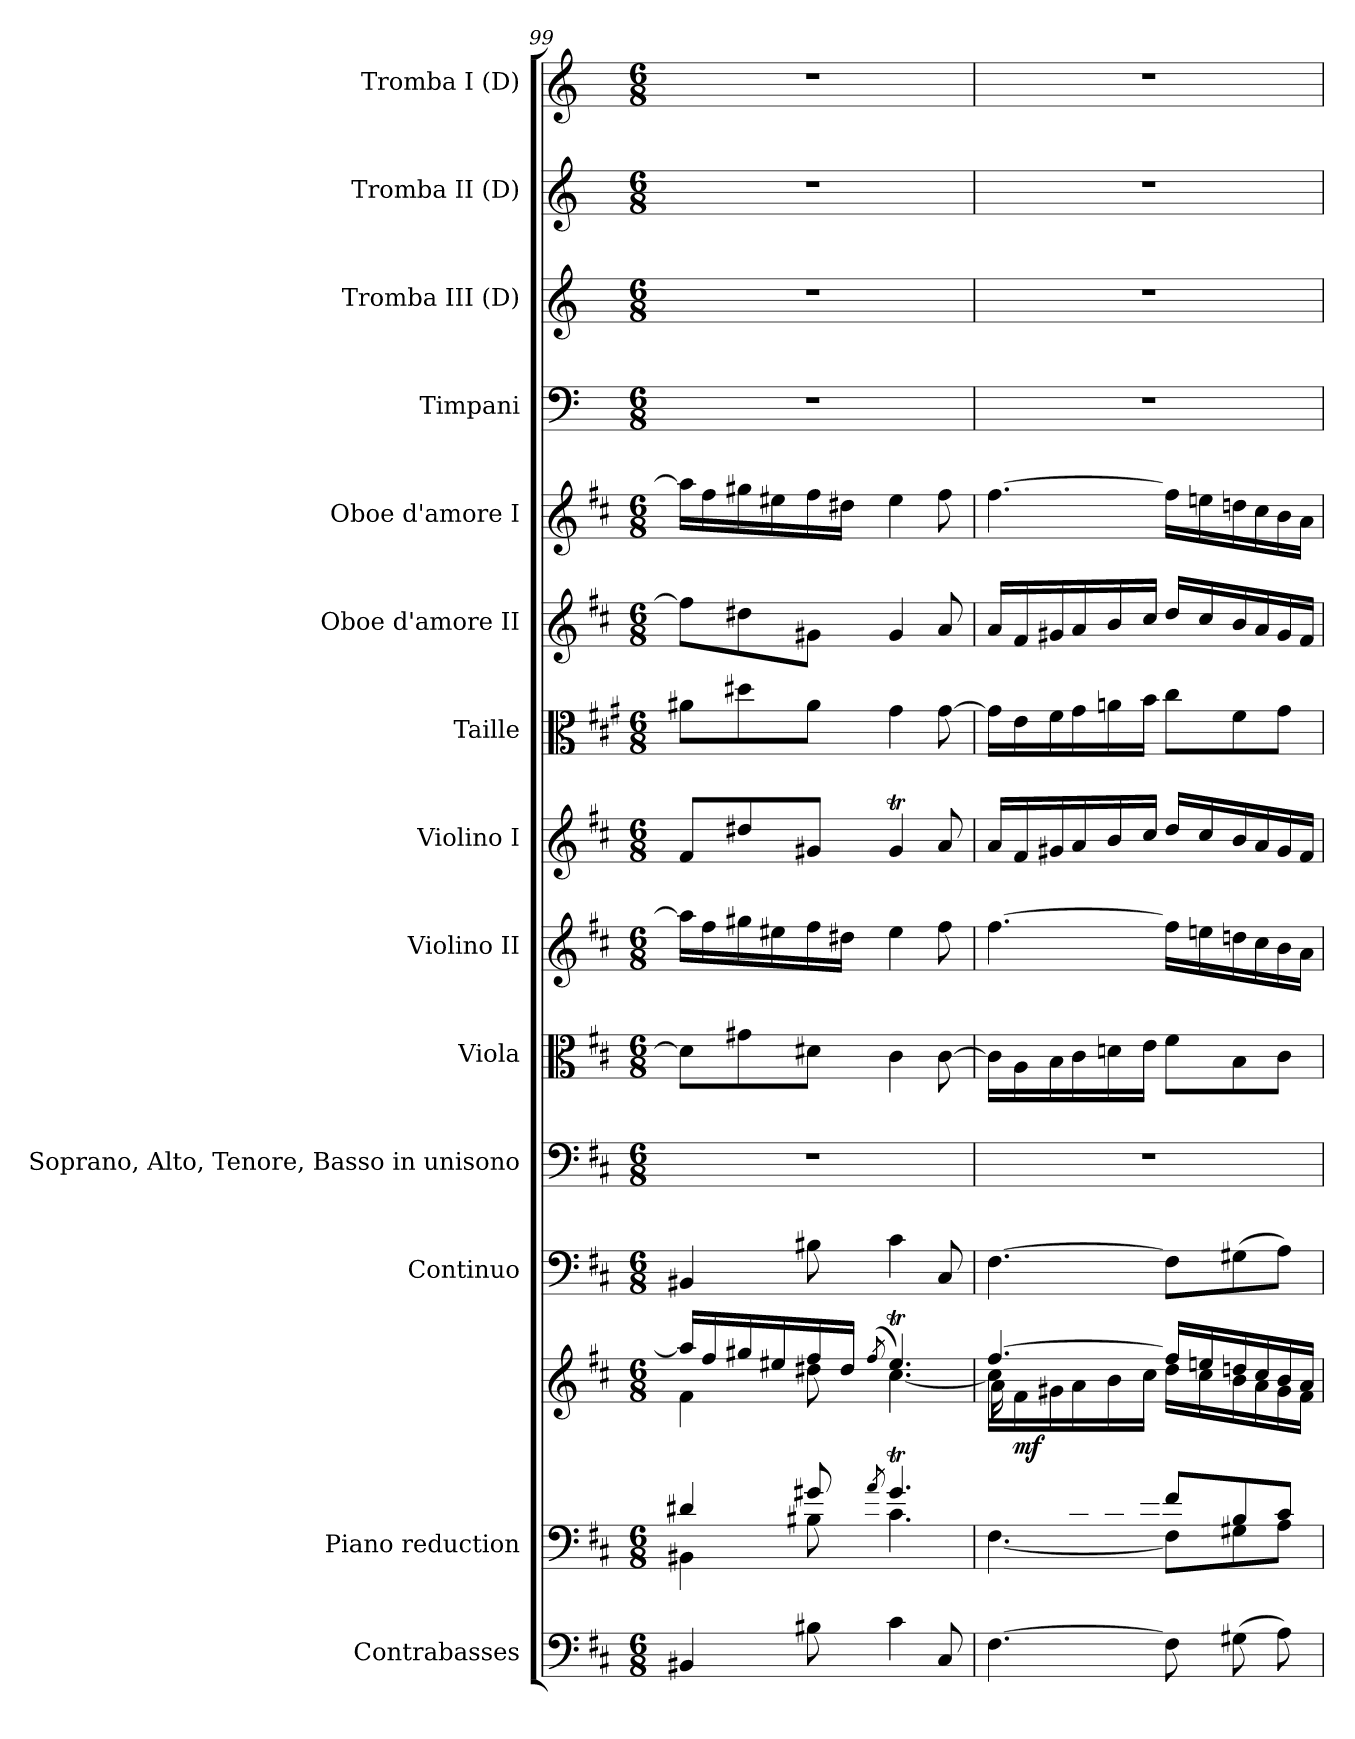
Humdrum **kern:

**kern	**kern	**kern	**dynam	**kern	**kern	**kern	**kern	**kern	**kern	**kern	**kern	**kern	**kern	**kern	**kern
*part14	*part13	*part13	*part13	*part12	*part11	*part10	*part9	*part8	*part7	*part6	*part5	*part4	*part3	*part2	*part1
*staff15	*staff14	*staff13	*staff13/14	*staff12	*staff11	*staff10	*staff9	*staff8	*staff7	*staff6	*staff5	*staff4	*staff3	*staff2	*staff1
*I"Contrabasses	*I"Piano reduction	*	*	*I"Continuo	*I"Soprano, Alto, Tenore, Basso in unisono	*I"Viola	*I"Violino II	*I"Violino I	*I"Taille	*I"Oboe d'amore II	*I"Oboe d'amore I	*I"Timpani	*I"Tromba III (D)	*I"Tromba II (D)	*I"Tromba I (D)
*I'Cbs.	*I'Pno	*	*	*	*	*	*	*	*	*I'Ob	*I'Ob	*I'Timp	*	*	*
*clefF4	*clefF4	*clefG2	*	*clefF4	*clefF4	*clefC3	*clefG2	*clefG2	*clefC3	*clefG2	*clefG2	*clefF4	*clefG2	*clefG2	*clefG2
*ITrd7c12	*	*	*	*	*	*	*	*	*ITrd4c7	*	*	*	*ITrd-1c-2	*ITrd-1c-2	*ITrd-1c-2
*k[f#c#]	*k[f#c#]	*k[f#c#]	*	*k[f#c#]	*k[f#c#]	*k[f#c#]	*k[f#c#]	*k[f#c#]	*k[f#c#]	*k[f#c#]	*k[f#c#]	*k[]	*k[f#c#]	*k[f#c#]	*k[f#c#]
*M6/8	*M6/8	*M6/8	*	*M6/8	*M6/8	*M6/8	*M6/8	*M6/8	*M6/8	*M6/8	*M6/8	*M6/8	*M6/8	*M6/8	*M6/8
=99	=99	=99	=99	=99	=99	=99	=99	=99	=99	=99	=99	=99	=99	=99	=99
*	*^	*^	*	*	*	*	*	*	*	*	*	*	*	*	*
4BBB#X	4d#X/	4BB#X\	16aa/LL]	4f#\	.	4BB#X/	2.r	8d#\L]	16aa\LL]	8f#/L	8d#X\L	8ff#\L]	16aa\LL]	2.r	2.r	2.r	2.r
.	.	.	16ff#/	.	.	.	.	.	16ff#\	.	.	.	16ff#\	.	.	.	.
.	.	.	16gg#X/	.	.	.	.	8g#X\	16gg#X\	8dd#X/	8g#X\	8dd#X\	16gg#X\	.	.	.	.
.	.	.	16ee#X/	.	.	.	.	.	16ee#X\	.	.	.	16ee#X\	.	.	.	.
8BB#X	8g#X/	8B#X\	16ff#/	8dd#X\	.	8B#X\	.	8d#X\J	16ff#\	8g#X/J	8d#\J	8g#X\J	16ff#\	.	.	.	.
.	.	.	16dd#/JJ	.	.	.	.	.	16dd#X\JJ	.	.	.	16dd#X\JJ	.	.	.	.
.	8qa/	.	(>8qff#/	.	.	.	.	.	.	.	.	.	.	.	.	.	.
4C#	4.g#t/	4.c#\	4.ee#t/)	[4.cc#\	.	4c#\	.	4c#\	4ee#\	4g#t/	4c#\	4g#/	4ee#\	.	.	.	.
8CC#	.	.	.	.	.	8C#/	.	[8c#\	8ff#\	8a/	[8c#\	8a/	8ff#\	.	.	.	.
=100	=100	=100	=100	=100	=100	=100	=100	=100	=100	=100	=100	=100	=100	=100	=100	=100	=100
*	*	*	*	*^	*	*	*	*	*	*	*	*	*	*	*	*	*
[4.FF#	16ryy	[4.F#\	[4.ff#/	16cc#\LL]	16a\LL	.	[4.F#\	2.r	16c#\LL]	[4.ff#\	16a/LL	16c#\LL]	16a/LL	[4.ff#\	2.r	2.r	2.r	2.r
!	!	!	!	!	!	!LO:DY:b	!	!	!	!	!	!	!	!	!	!	!	!
.	16A/	.	.	16f#\	2ryy	mf	.	.	16A\	.	16f#/	16A\	16f#/	.	.	.	.	.
.	16B/	.	.	16g#X\	.	.	.	.	16B\	.	16g#X/	16B\	16g#X/	.	.	.	.	.
.	16c#/	.	.	16a\	.	.	.	.	16c#\	.	16a/	16c#\	16a/	.	.	.	.	.
.	16dn/	.	.	16b\	.	.	.	.	16dn\	.	16b/	16dn\	16b/	.	.	.	.	.
.	16en/JJ	.	.	16cc#\JJ	.	.	.	.	16e\JJ	.	16cc#/JJ	16e\JJ	16cc#/JJ	.	.	.	.	.
8FF#]	8f#/L	8F#\L]	16ff#/LL]	16dd\LL	.	.	8F#\L]	.	8f#\L	16ff#\LL]	16dd/LL	8f#\L	16dd/LL	16ff#\LL]	.	.	.	.
.	.	.	16een/	16cc#\	.	.	.	.	.	16een\	16cc#/	.	16cc#/	16een\	.	.	.	.
(8GG#X	8B/	8G#X\	16ddn/	16b\	.	.	(8G#X\	.	8B\	16ddn\	16b/	8B\	16b/	16ddn\	.	.	.	.
.	.	.	16cc#/	16a\	8.ryy	.	.	.	.	16cc#\	16a/	.	16a/	16cc#\	.	.	.	.
8AA)	8c#/J	8A\J	16b/	16g#\	.	.	8A\J)	.	8c#\J	16b\	16g#/	8c#\J	16g#/	16b\	.	.	.	.
.	.	.	16a/JJ	16f#\JJ	.	.	.	.	.	16a\JJ	16f#/JJ	.	16f#/JJ	16a\JJ	.	.	.	.
*	*v	*v	*	*	*	*	*	*	*	*	*	*	*	*	*	*	*	*
*	*	*v	*v	*v	*	*	*	*	*	*	*	*	*	*	*	*	*
=	=	=	=	=	=	=	=	=	=	=	=	=	=	=	=
*-	*-	*-	*-	*-	*-	*-	*-	*-	*-	*-	*-	*-	*-	*-	*-
